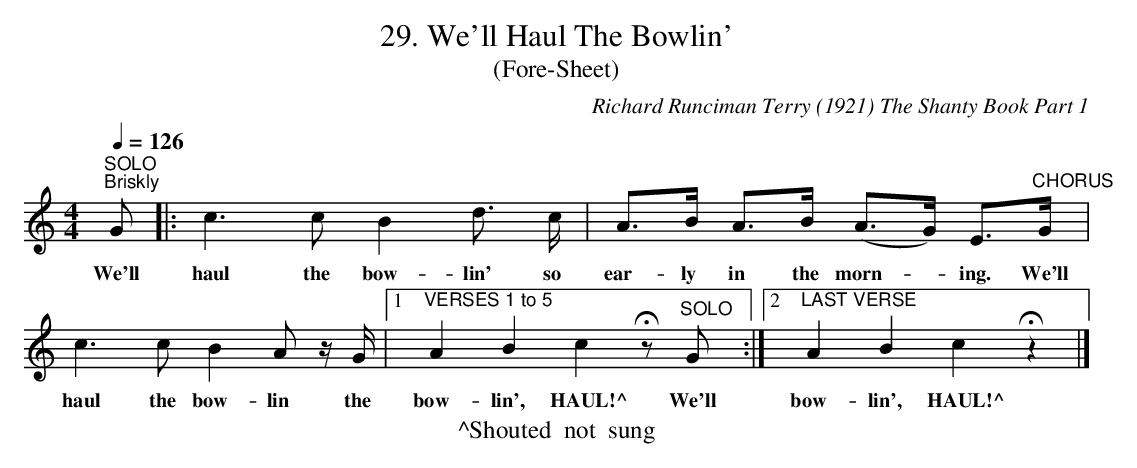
X:1
T:29. We'll Haul The Bowlin'
T:(Fore-Sheet)
C:Richard Runciman Terry (1921) The Shanty Book Part 1
L:1/8
Q:1/4=126
M:4/4
K:C
"^SOLO""^Briskly" G |: c3 c B2 d3/2 c/ | A>B A>B (A>G) E>"^CHORUS"G |$ c3 c B2 A z/ G/ |1
w: We'll|haul the bow- lin' so|ear- ly in the morn- * ing. We'll|haul the bow- lin the|
w: ||||
"^VERSES 1 to 5" A2 B2 c2 !fermata!z"^SOLO" G :|2"^LAST VERSE" A2 B2 c2 !fermata!z2 |]
w: bow- lin', HAUL!^  We'll|bow- lin', HAUL!^|
T: ^Shouted  not  sung
